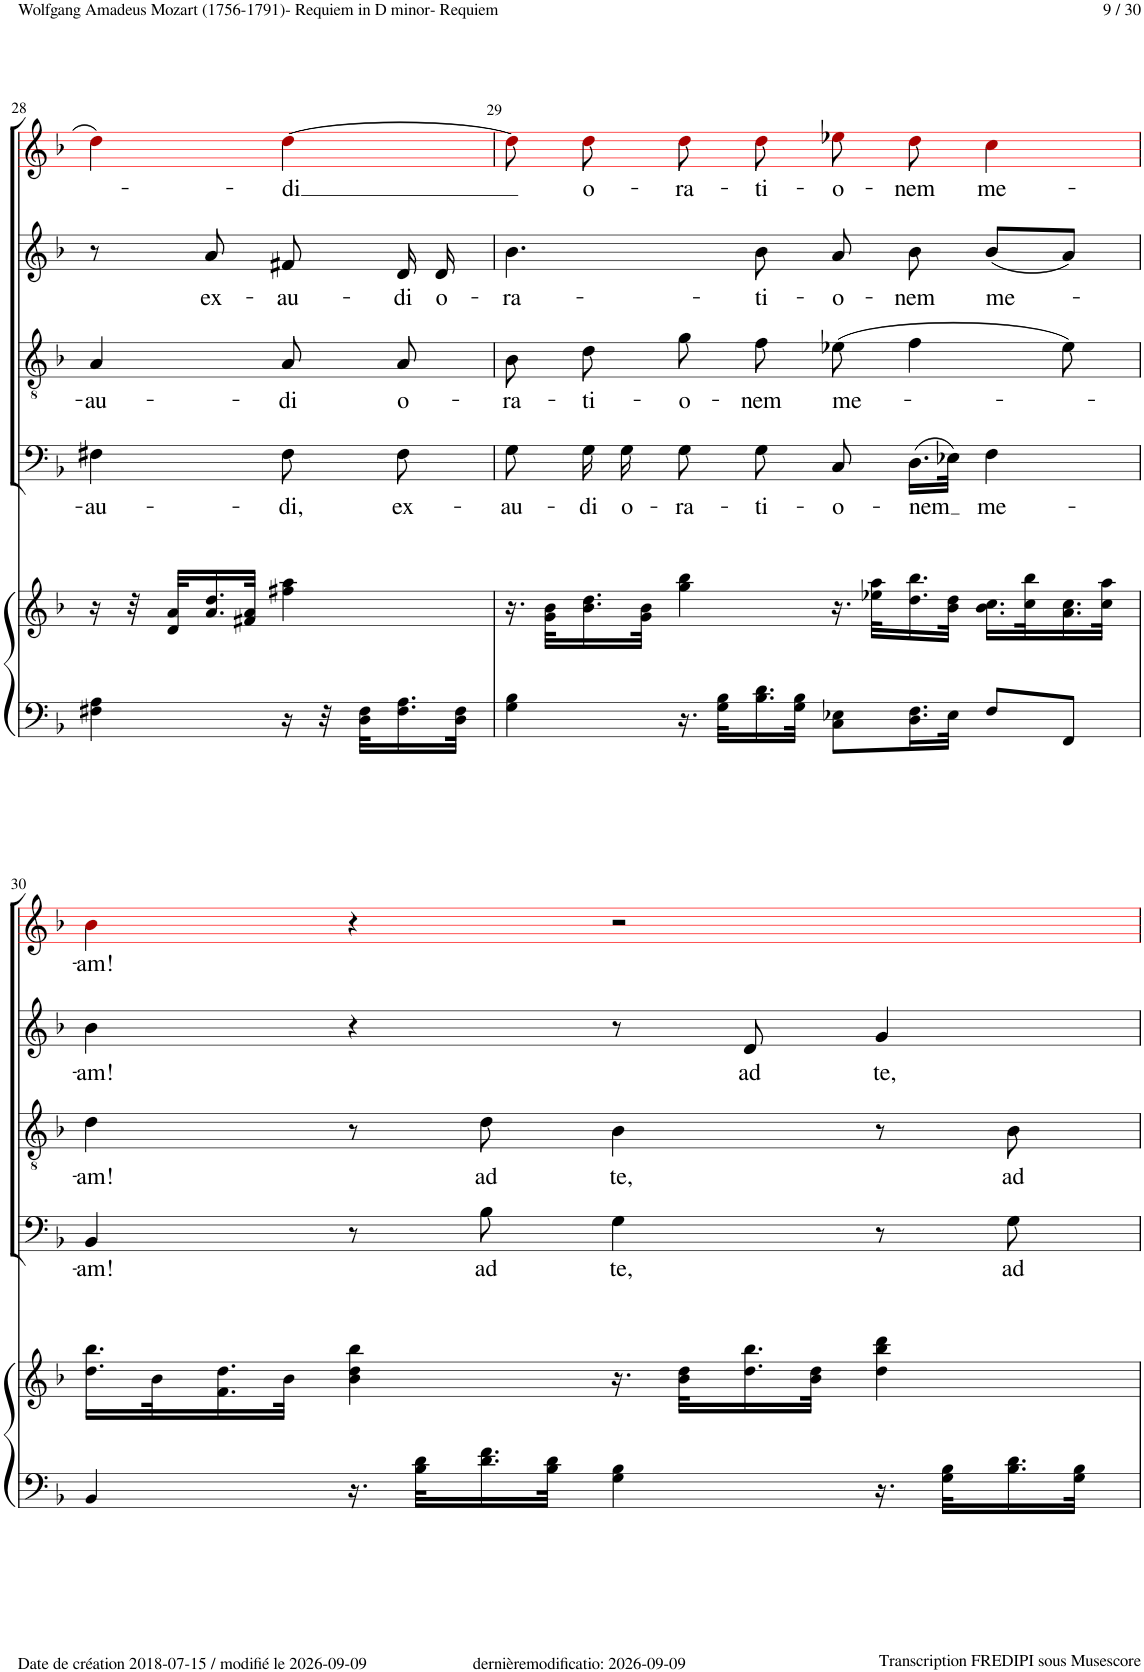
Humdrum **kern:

**kern	**kern	**kern	**text	**kern	**text	**kern	**text	**kern	**text
*part5	*part5	*part4	*part4	*part3	*part3	*part2	*part2	*part1	*part1
*staff6	*staff5	*staff4	*staff4	*staff3	*staff3	*staff2	*staff2	*staff1	*staff1
*I"Piano	*	*I"Basso Chorus	*	*I"Tenor Chorus	*	*I"Alto Chorus	*	*I"Soprano Chorus	*
*I'Pno	*	*I'Ch	*	*I'Ch	*	*I'Ch	*	*	*
!!LO:PB:g=z
*clefF4	*clefG2	*clefF4	*	*clefGv2	*	*clefG2	*	*clefG2	*
*	*	*	*	*	*	*	*	*ITrd1c2	*
*k[b-]	*k[b-]	*k[b-]	*	*k[b-]	*	*k[b-]	*	*k[b-]	*
*M4/4	*M4/4	*M4/4	*	*M4/4	*	*M4/4	*	*M4/4	*
*met(c)	*met(c)	*met(c)	*	*met(c)	*	*met(c)	*	*met(c)	*
=28	=28	=28	=28	=28	=28	=28	=28	=28	=28
!	!	!	!LO:LY:b	!	!LO:LY:b	!	!	!	!
4F#X\ 4A\	16r	4F#X!\	-au-	4A!/	-au-	8r	.	4dd!i\	.
.	32r	.	.	.	.	.	.	.	.
.	32d/ 32a/KLL	.	.	.	.	.	.	.	.
!	!	!	!	!	!	!	!LO:LY:b	!	!
.	16.a/ 16.dd/	.	.	.	.	8a!/	ex-	.	.
.	32f#X/ 32a/JJk	.	.	.	.	.	.	.	.
!	!	!	!LO:LY:b	!	!LO:LY:b	!	!LO:LY:b	!	!LO:LY:b
16r	4ff#X\ 4aa\	8F#!\	-di,	8A!/L	-di	8f#X!/	-au-	[4dd!i\	-di
32r	.	.	.	.	.	.	.	.	.
32D\ 32F#\KLL	.	.	.	.	.	.	.	.	.
!	!	!	!LO:LY:b	!	!LO:LY:b	!	!LO:LY:b	!	!
16.F#\ 16.A\	.	8F#!\	ex-	8A!/J	o-	16d!/	-di	.	.
!	!	!	!	!	!	!	!LO:LY:b	!	!
.	.	.	.	.	.	16d!/	o-	.	.
32D\ 32F#\JJk	.	.	.	.	.	.	.	.	.
=29	=29	=29	=29	=29	=29	=29	=29	=29	=29
!	!	!	!LO:LY:b	!	!LO:LY:b	!	!LO:LY:b	!	!
4G\ 4B-\	16.r	8G!\	-au-	8B-!\L	-ra-	4.b-!\	-ra-	8dd!i\L]	.
.	32g\ 32b-\KLL	.	.	.	.	.	.	.	.
!	!	!	!LO:LY:b	!	!LO:LY:b	!	!	!	!LO:LY:b
.	16.b-\ 16.dd\	16G!\	-di	8d!\J	-ti-	.	.	8dd!i\J	o-
!	!	!	!LO:LY:b	!	!	!	!	!	!
.	.	16G!\	o-	.	.	.	.	.	.
.	32g\ 32b-\JJk	.	.	.	.	.	.	.	.
!	!	!	!LO:LY:b	!	!LO:LY:b	!	!	!	!LO:LY:b
16.r	4gg\ 4bb-\	8G!\	-ra-	8g!\L	-o-	.	.	8dd!i\L	-ra-
32G\ 32B-\KLL	.	.	.	.	.	.	.	.	.
!	!	!	!LO:LY:b	!	!LO:LY:b	!	!LO:LY:b	!	!LO:LY:b
16.B-\ 16.d\	.	8G!\	-ti-	8f!\J	-nem	8b-!\	-ti-	8dd!i\J	-ti-
32G\ 32B-\JJk	.	.	.	.	.	.	.	.	.
!	!	!	!LO:LY:b	!	!LO:LY:b	!	!LO:LY:b	!	!LO:LY:b
8C\ 8E-X\L	16.r	8C!/	-o-	(8e-X!\	me-	8a!/	-o-	8ee-X!i\L	-o-
.	32ee-X\ 32aa\KLL	.	.	.	.	.	.	.	.
!	!	!	!LO:LY:b	!	!	!	!LO:LY:b	!	!LO:LY:b
16.D\ 16.F\L	16.dd\ 16.bb-\	(16.D!\LL	-nem	4f!\	.	8b-!\	-nem	8dd!i\J	-nem
32E-\JJk	32b-\ 32dd\JJk	32E-X!\JJk)	.	.	.	.	.	.	.
!	!	!	!LO:LY:b	!	!	!	!LO:LY:b	!	!LO:LY:b
8F/L	16.b-\ 16.cc\LL	4F!\	me-	.	.	(8b-!/L	me-	4cc!i\	me-
.	32cc\ 32bb-\K	.	.	.	.	.	.	.	.
8FF/J	16.a\ 16.cc\	.	.	8e-!\)	.	8a!/J)	.	.	.
.	32cc\ 32aa\JJk	.	.	.	.	.	.	.	.
!!LO:LB:g=z
=30	=30	=30	=30	=30	=30	=30	=30	=30	=30
!	!	!	!LO:LY:b	!	!LO:LY:b	!	!LO:LY:b	!	!LO:LY:b
4BB-/	16.dd\ 16.bb-\LL	4BB-!/	-am!	4d!\	-am!	4b-!\	-am!	4b-!i\	-am!
.	32b-\K	.	.	.	.	.	.	.	.
.	16.f\ 16.dd\	.	.	.	.	.	.	.	.
.	32b-\JJk	.	.	.	.	.	.	.	.
16.r	4b-\ 4dd\ 4bb-\	8r	.	8r	.	4r	.	4r	.
32B-\ 32d\KLL	.	.	.	.	.	.	.	.	.
!	!	!	!LO:LY:b	!	!LO:LY:b	!	!	!	!
16.d\ 16.f\	.	8B-!\	ad	8d!\	ad	.	.	.	.
32B-\ 32d\JJk	.	.	.	.	.	.	.	.	.
!	!	!	!LO:LY:b	!	!LO:LY:b	!	!	!	!
4G\ 4B-\	16.r	4G!\	te,	4B-!\	te,	8r	.	2r	.
.	32b-\ 32dd\KLL	.	.	.	.	.	.	.	.
!	!	!	!	!	!	!	!LO:LY:b	!	!
.	16.dd\ 16.bb-\	.	.	.	.	8d!/	ad	.	.
.	32b-\ 32dd\JJk	.	.	.	.	.	.	.	.
!	!	!	!	!	!	!	!LO:LY:b	!	!
16.r	4dd\ 4bb-\ 4ddd\	8r	.	8r	.	4g!/	te,	.	.
32G\ 32B-\KLL	.	.	.	.	.	.	.	.	.
!	!	!	!LO:LY:b	!	!LO:LY:b	!	!	!	!
16.B-\ 16.d\	.	8G!\	ad	8B-!\	ad	.	.	.	.
32G\ 32B-\JJk	.	.	.	.	.	.	.	.	.
=	=	=	=	=	=	=	=	=	=
*-	*-	*-	*-	*-	*-	*-	*-	*-	*-
